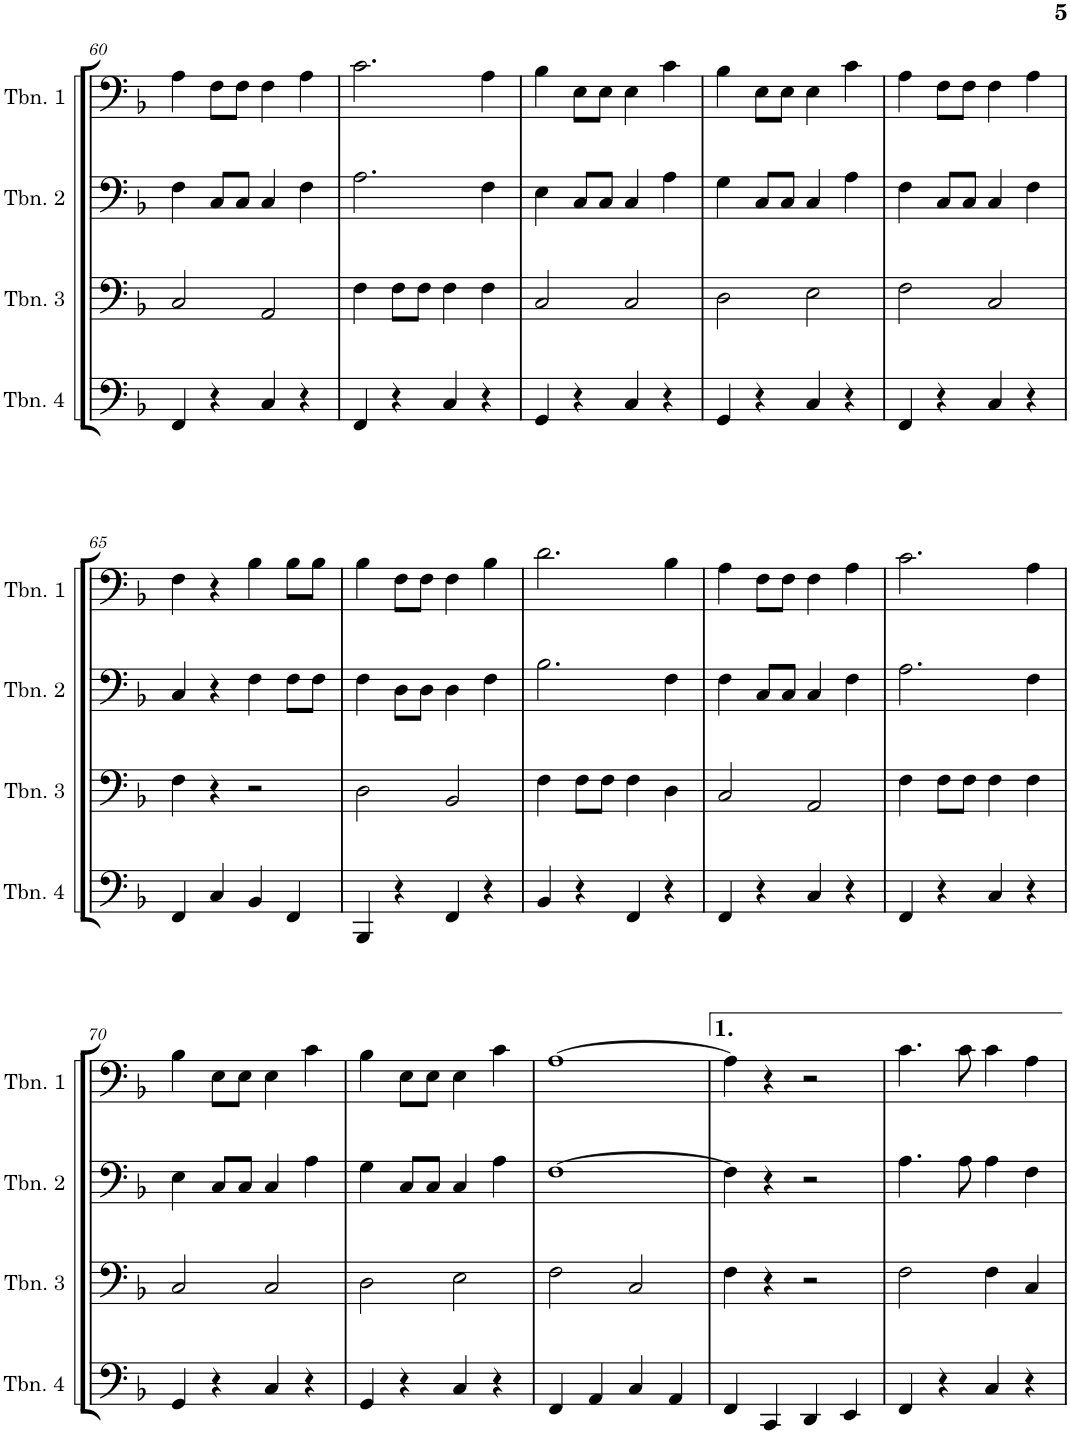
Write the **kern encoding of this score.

**kern	**kern	**kern	**kern
*part4	*part3	*part2	*part1
*staff4	*staff3	*staff2	*staff1
*I"Trombone 4	*I"Trombone 3	*I"Trombone 2	*I"Trombone 1
*I'Tbn. 4	*I'Tbn. 3	*I'Tbn. 2	*I'Tbn. 1
!!LO:PB:g=z
*clefF4	*clefF4	*clefF4	*clefF4
*k[b-]	*k[b-]	*k[b-]	*k[b-]
*M2/2	*M2/2	*M2/2	*M2/2
*met(c|)	*met(c|)	*met(c|)	*met(c|)
=60	=60	=60	=60
4FF/	2C/	4F\	4A\
4r	.	8C/L	8F\L
.	.	8C/J	8F\J
4C/	2AA/	4C/	4F\
4r	.	4F\	4A\
=61	=61	=61	=61
4FF/	4F\	2.A\	2.c\
4r	8F\L	.	.
.	8F\J	.	.
4C/	4F\	.	.
4r	4F\	4F\	4A\
=62	=62	=62	=62
4GG/	2C/	4E\	4B-\
4r	.	8C/L	8E\L
.	.	8C/J	8E\J
4C/	2C/	4C/	4E\
4r	.	4A\	4c\
=63	=63	=63	=63
4GG/	2D\	4G\	4B-\
4r	.	8C/L	8E\L
.	.	8C/J	8E\J
4C/	2E\	4C/	4E\
4r	.	4A\	4c\
=64	=64	=64	=64
4FF/	2F\	4F\	4A\
4r	.	8C/L	8F\L
.	.	8C/J	8F\J
4C/	2C/	4C/	4F\
4r	.	4F\	4A\
!!LO:LB:g=z
=65	=65	=65	=65
4FF/	4F\	4C/	4F\
4C/	4r	4r	4r
4BB-/	2r	4F\	4B-\
4FF/	.	8F\L	8B-\L
.	.	8F\J	8B-\J
=66	=66	=66	=66
4BBB-/	2D\	4F\	4B-\
4r	.	8D\L	8F\L
.	.	8D\J	8F\J
4FF/	2BB-/	4D\	4F\
4r	.	4F\	4B-\
=67	=67	=67	=67
4BB-/	4F\	2.B-\	2.d\
4r	8F\L	.	.
.	8F\J	.	.
4FF/	4F\	.	.
4r	4D\	4F\	4B-\
=68	=68	=68	=68
4FF/	2C/	4F\	4A\
4r	.	8C/L	8F\L
.	.	8C/J	8F\J
4C/	2AA/	4C/	4F\
4r	.	4F\	4A\
=69	=69	=69	=69
4FF/	4F\	2.A\	2.c\
4r	8F\L	.	.
.	8F\J	.	.
4C/	4F\	.	.
4r	4F\	4F\	4A\
!!LO:LB:g=z
=70	=70	=70	=70
4GG/	2C/	4E\	4B-\
4r	.	8C/L	8E\L
.	.	8C/J	8E\J
4C/	2C/	4C/	4E\
4r	.	4A\	4c\
=71	=71	=71	=71
4GG/	2D\	4G\	4B-\
4r	.	8C/L	8E\L
.	.	8C/J	8E\J
4C/	2E\	4C/	4E\
4r	.	4A\	4c\
=72	=72	=72	=72
4FF/	2F\	[1F	[1A
4AA/	.	.	.
4C/	2C/	.	.
4AA/	.	.	.
=73	=73	=73	=73
4FF/	4F\	4F\]	4A\]
4CC/	4r	4r	4r
4DD/	2r	2r	2r
4EE/	.	.	.
=74	=74	=74	=74
4FF/	2F\	4.A\	4.c\
4r	.	.	.
.	.	8A\	8c\
4C/	4F\	4A\	4c\
4r	4C/	4F\	4A\
=	=	=	=
*-	*-	*-	*-
